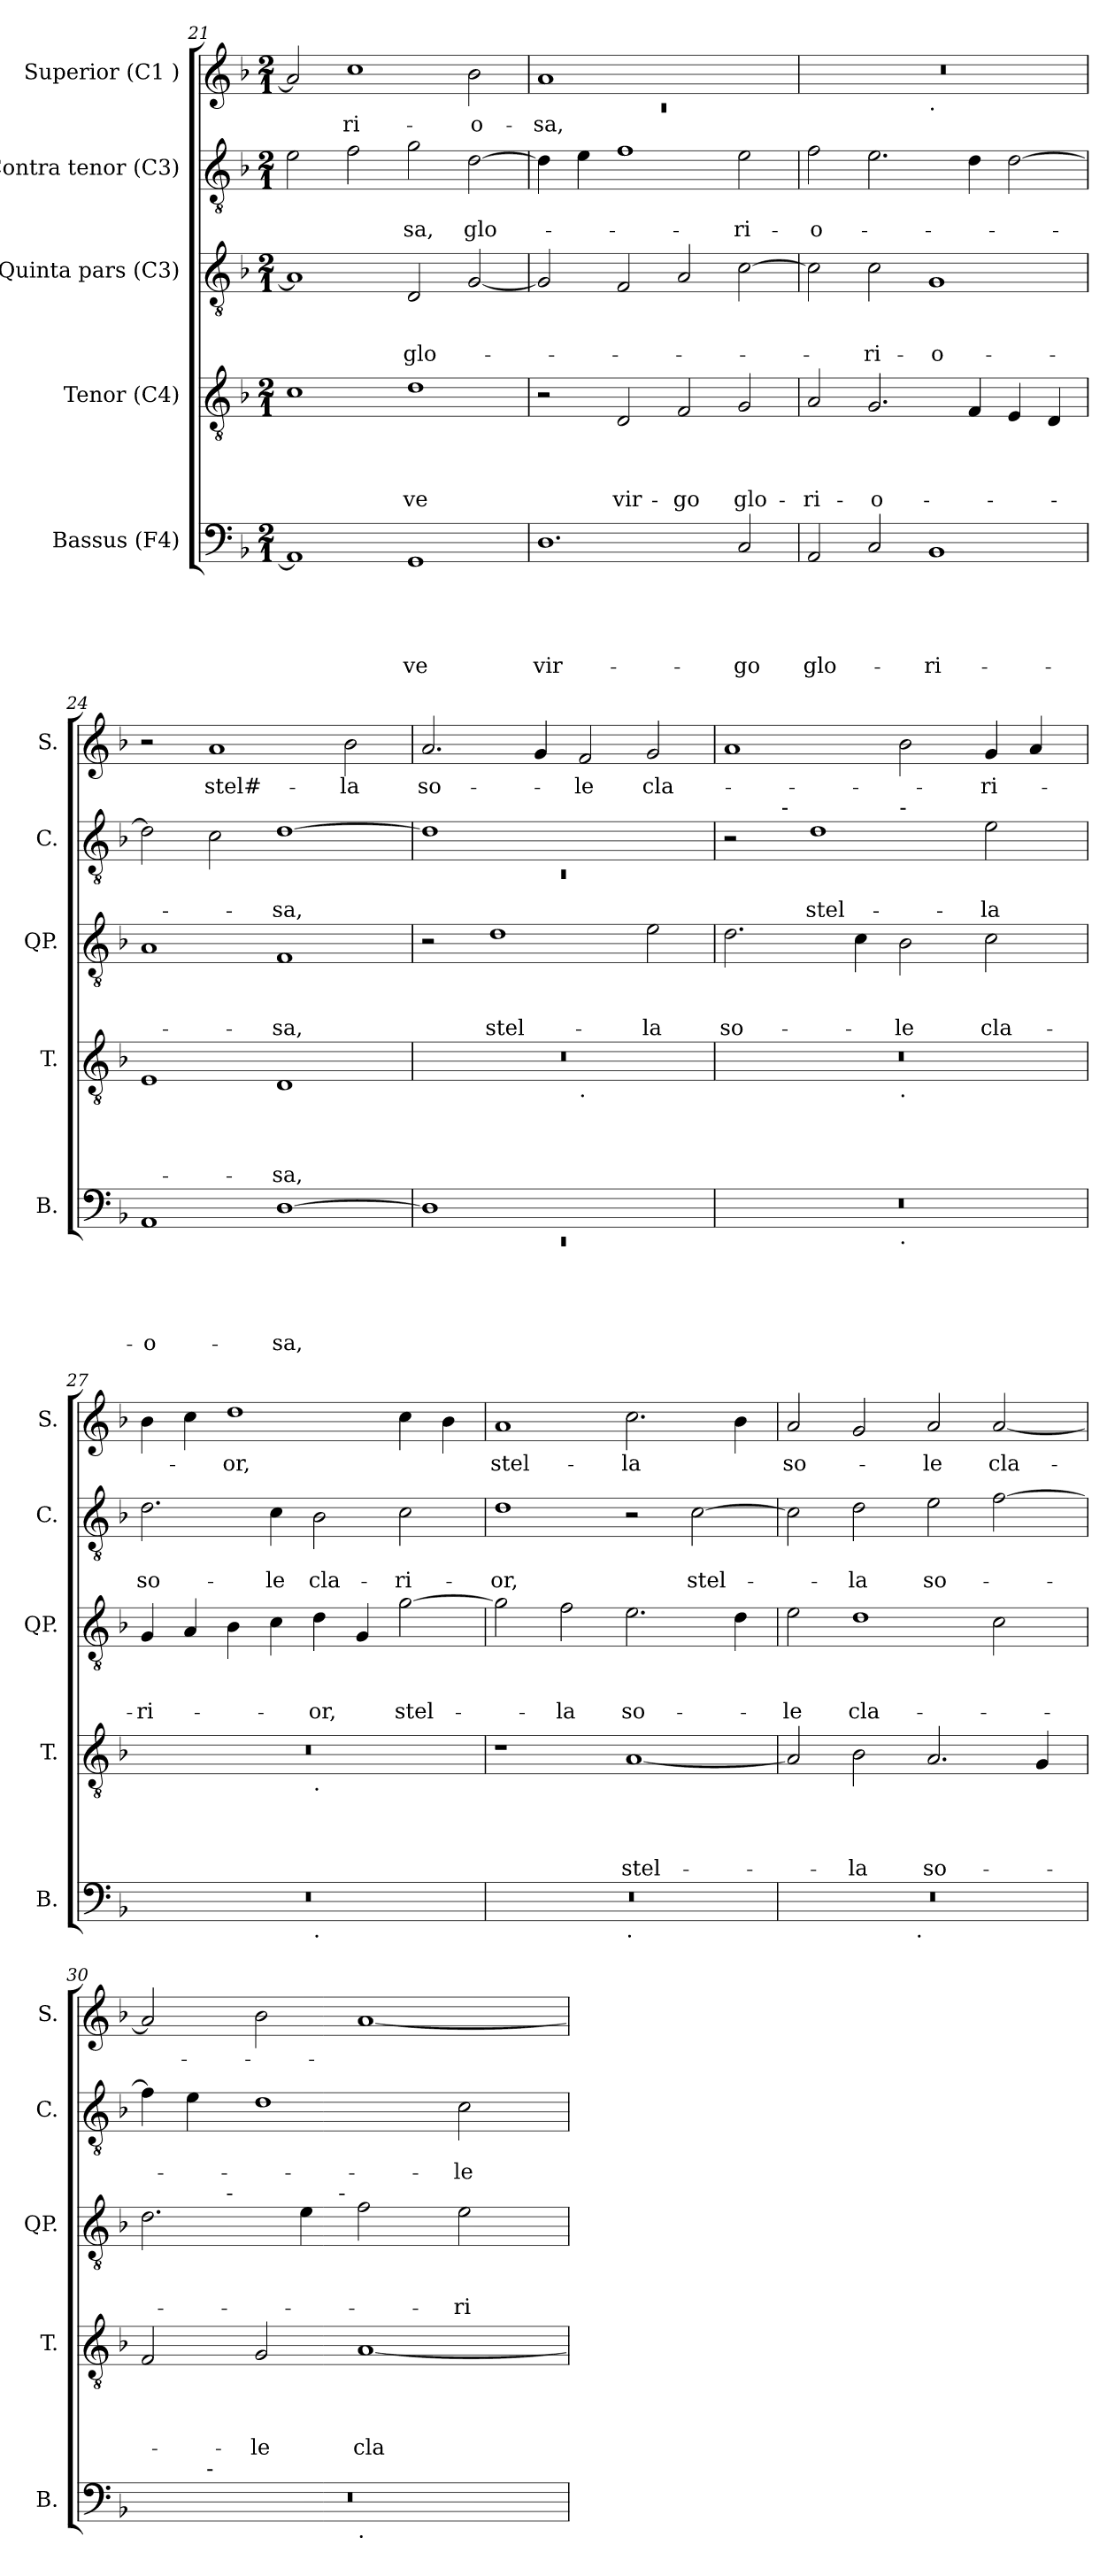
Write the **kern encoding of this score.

**kern	**text	**text	**text	**text	**text	**kern	**text	**text	**text	**text	**kern	**text	**text	**text	**kern	**text	**text	**kern	**text
*part5	*part5	*part5	*part5	*part5	*part5	*part4	*part4	*part4	*part4	*part4	*part3	*part3	*part3	*part3	*part2	*part2	*part2	*part1	*part1
*staff5	*staff5	*staff5	*staff5	*staff5	*staff5	*staff4	*staff4	*staff4	*staff4	*staff4	*staff3	*staff3	*staff3	*staff3	*staff2	*staff2	*staff2	*staff1	*staff1
*I"Bassus (F4)	*	*	*	*	*	*I"Tenor (C4)	*	*	*	*	*I"Quinta pars (C3)	*	*	*	*I"Contra tenor (C3)	*	*	*I"Superior (C1 )	*
*I'B.	*	*	*	*	*	*I'T.	*	*	*	*	*I'QP.	*	*	*	*I'C.	*	*	*I'S.	*
*clefF4	*	*	*	*	*	*clefGv2	*	*	*	*	*clefGv2	*	*	*	*clefGv2	*	*	*clefG2	*
*k[b-]	*	*	*	*	*	*k[b-]	*	*	*	*	*k[b-]	*	*	*	*k[b-]	*	*	*k[b-]	*
*F:	*	*	*	*	*	*F:	*	*	*	*	*F:	*	*	*	*F:	*	*	*F:	*
*M2/1	*	*	*	*	*	*M2/1	*	*	*	*	*M2/1	*	*	*	*M2/1	*	*	*M2/1	*
=21	=21	=21	=21	=21	=21	=21	=21	=21	=21	=21	=21	=21	=21	=21	=21	=21	=21	=21	=21
1AA]	.	.	.	.	.	1c	.	.	.	.	1A]	.	.	.	2e\	.	.	2a/]	.
!	!	!	!	!	!	!	!	!	!	!	!	!	!	!	!	!	!	!	!LO:LY:b
.	.	.	.	.	.	.	.	.	.	.	.	.	.	.	2f\	.	.	1cc	-ri-
!	!	!	!	!	!LO:LY:b	!	!	!	!	!LO:LY:b	!	!	!	!LO:LY:b	!	!	!LO:LY:b	!	!
1GG	.	.	.	.	-ve	1d	.	.	.	-ve	2D/	.	.	glo-	2g\	.	-sa,	.	.
!	!	!	!	!	!	!	!	!	!	!	!	!	!	!	!	!	!LO:LY:b	!	!LO:LY:b
.	.	.	.	.	.	.	.	.	.	.	[<2G/	.	.	.	[<2d\	.	glo-	2b-\	-o-
!!LO:LB:g=z
=22	=22	=22	=22	=22	=22	=22	=22	=22	=22	=22	=22	=22	=22	=22	=22	=22	=22	=22	=22
*	*	*	*	*	*	*	*	*	*	*	*	*	*	*	*	*	*	*^	*
!	!	!	!	!	!LO:LY:b	!	!	!	!	!	!	!	!	!	!	!	!	!	!LO:N:vis=1	!LO:LY:b
1.D	.	.	.	.	vir-	2r	.	.	.	.	2G/]	.	.	.	4d\]	.	.	1a	0rc	-sa,
.	.	.	.	.	.	.	.	.	.	.	.	.	.	.	4e\	.	.	.	.	.
!	!	!	!	!	!	!	!	!	!	!LO:LY:b	!	!	!	!	!	!	!	!	!	!
.	.	.	.	.	.	2D/	.	.	.	vir-	2F/	.	.	.	1f	.	.	.	.	.
!	!	!	!	!	!	!	!	!	!	!LO:LY:b	!	!	!	!	!	!	!	!	!	!
.	.	.	.	.	.	2F/	.	.	.	-go	2A/	.	.	.	.	.	.	1ryy	.	.
!	!	!	!	!	!LO:LY:b	!	!	!	!	!LO:LY:b	!	!	!	!	!	!	!LO:LY:b	!	!	!
2C/	.	.	.	.	-go	2G/	.	.	.	glo-	[>2c\	.	.	.	2e\	.	-ri-	.	.	.
=23	=23	=23	=23	=23	=23	=23	=23	=23	=23	=23	=23	=23	=23	=23	=23	=23	=23	=23	=23	=23
!	!	!	!	!	!LO:LY:b	!	!	!	!	!LO:LY:b	!	!	!	!	!	!	!LO:LY:b	!	!	!
2AA/	.	.	.	.	glo-	2A/	.	.	.	-ri-	2c\]	.	.	.	2f\	.	-o-	0r	1ryy	.
!	!	!	!	!	!	!	!	!	!	!LO:LY:b	!	!	!	!LO:LY:b	!	!	!	!	!	!
2C/	.	.	.	.	.	2.G/	.	.	.	-o-	2c\	.	.	-ri-	2.e\	.	.	.	.	.
!	!	!	!	!	!	!	!	!	!	!	!	!	!	!	!	!	!	!	!LO:TX:b:t=.	!
!	!	!	!	!	!LO:LY:b	!	!	!	!	!	!	!	!	!LO:LY:b:rj	!	!	!	!	!	!
1BB-	.	.	.	.	-ri-	.	.	.	.	.	1G	.	.	-o-	.	.	.	.	1ryy	.
.	.	.	.	.	.	4F/	.	.	.	.	.	.	.	.	4d\	.	.	.	.	.
.	.	.	.	.	.	4E/	.	.	.	.	.	.	.	.	[>2d\	.	.	.	.	.
.	.	.	.	.	.	4D/	.	.	.	.	.	.	.	.	.	.	.	.	.	.
=24	=24	=24	=24	=24	=24	=24	=24	=24	=24	=24	=24	=24	=24	=24	=24	=24	=24	=24	=24	=24
!	!	!	!	!	!LO:LY:b:rj	!	!	!	!	!	!	!	!	!	!	!	!	!	!	!
*	*	*	*	*	*	*	*	*	*	*	*	*	*	*	*	*	*	*v	*v	*
1AA	.	.	.	.	-o-	1E	.	.	.	.	1A	.	.	.	2d\]	.	.	2r	.
!	!	!	!	!	!	!	!	!	!	!	!	!	!	!	!	!	!	!	!LO:LY:b:rj
.	.	.	.	.	.	.	.	.	.	.	.	.	.	.	2c\	.	.	1a	stel#-
!	!	!	!	!	!LO:LY:b	!	!	!	!	!LO:LY:b	!	!	!	!LO:LY:b	!	!	!LO:LY:b	!	!
[>1D	.	.	.	.	-sa,	1D	.	.	.	-sa,	1F	.	.	-sa,	[>1d	.	-sa,	.	.
!	!	!	!	!	!	!	!	!	!	!	!	!	!	!	!	!	!	!	!LO:LY:b
.	.	.	.	.	.	.	.	.	.	.	.	.	.	.	.	.	.	2b-\	-la
=25	=25	=25	=25	=25	=25	=25	=25	=25	=25	=25	=25	=25	=25	=25	=25	=25	=25	=25	=25
*^	*	*	*	*	*	*	*	*	*	*	*	*	*	*	*^	*	*	*	*
!	!LO:N:vis=1	!	!	!	!	!	!	!	!	!	!	!	!	!	!	!	!LO:N:vis=1	!	!	!	!LO:LY:b
*	*	*	*	*	*	*	*^	*	*	*	*	*	*	*	*	*	*	*	*	*	*
1D]	0rEE	.	.	.	.	.	0r	1ryy	.	.	.	.	2r	.	.	.	1d]	0rC	.	.	2.a/	so-
!	!	!	!	!	!	!	!	!	!	!	!	!	!	!	!	!LO:LY:b	!	!	!	!	!	!
.	.	.	.	.	.	.	.	.	.	.	.	.	1d	.	.	stel-	.	.	.	.	.	.
.	.	.	.	.	.	.	.	.	.	.	.	.	.	.	.	.	.	.	.	.	4g/	.
!	!	!	!	!	!	!	!	!LO:TX:b:t=.	!	!	!	!	!	!	!	!	!	!	!	!	!	!
!	!	!	!	!	!	!	!	!	!	!	!	!	!	!	!	!	!	!	!	!	!	!LO:LY:b
1ryy	.	.	.	.	.	.	.	1ryy	.	.	.	.	.	.	.	.	1ryy	.	.	.	2f/	-le
!	!	!	!	!	!	!	!	!	!	!	!	!	!	!	!	!LO:LY:b	!	!	!	!	!	!LO:LY:b
.	.	.	.	.	.	.	.	.	.	.	.	.	2e\	.	.	-la	.	.	.	.	2g/	cla-
*	*	*	*	*	*	*	*	*	*	*	*	*	*	*	*	*	*v	*v	*	*	*	*
!!LO:PB:g=z
=26	=26	=26	=26	=26	=26	=26	=26	=26	=26	=26	=26	=26	=26	=26	=26	=26	=26	=26	=26	=26	=26
!	!	!	!	!	!	!	!	!	!	!	!	!	!	!	!	!LO:LY:b	!	!	!	!	!
*	*	*	*	*	*	*	*	*	*	*	*	*	*	*	*	*	*^	*	*	*	*
*	*	*	*	*	*	*	*	*	*	*	*	*	*	*	*	*	*	*^	*	*	*	*
0r	1ryy	.	.	.	.	.	0r	1ryy	.	.	.	.	2.d\	.	.	so-	2r	4.ryy	1ryy	.	.	1a	.
!	!	!	!	!	!	!	!	!	!	!	!	!	!	!	!	!	!	!LO:TX:a:t=-	!	!	!	!	!
.	.	.	.	.	.	.	.	.	.	.	.	.	.	.	.	.	.	1ryy	.	.	.	.	.
!	!	!	!	!	!	!	!	!	!	!	!	!	!	!	!	!	!	!	!	!	!LO:LY:b	!	!
.	.	.	.	.	.	.	.	.	.	.	.	.	.	.	.	.	1d	.	.	.	stel-	.	.
.	.	.	.	.	.	.	.	.	.	.	.	.	4c\	.	.	.	.	.	.	.	.	.	.
!	!	!	!	!	!	!	!	!	!	!	!	!	!	!	!	!	!	!	!LO:TX:a:t=-	!	!	!	!
!	!	!	!	!	!	!	!	!LO:TX:b:t=.	!	!	!	!	!	!	!	!	!	!	!	!	!	!	!
!	!LO:TX:b:t=.	!	!	!	!	!	!	!	!	!	!	!	!	!	!	!	!	!	!	!	!	!	!
!	!	!	!	!	!	!	!	!	!	!	!	!	!	!	!	!LO:LY:b	!	!	!	!	!	!	!
.	1ryy	.	.	.	.	.	.	1ryy	.	.	.	.	2B-\	.	.	-le	.	.	1ryy	.	.	2b-\	.
.	.	.	.	.	.	.	.	.	.	.	.	.	.	.	.	.	.	2ryy	.	.	.	.	.
!	!	!	!	!	!	!	!	!	!	!	!	!	!	!	!	!LO:LY:b	!	!	!	!	!LO:LY:b	!	!LO:LY:b
.	.	.	.	.	.	.	.	.	.	.	.	.	2c\	.	.	cla-	2e\	.	.	.	-la	4g/	-ri-
.	.	.	.	.	.	.	.	.	.	.	.	.	.	.	.	.	.	.	.	.	.	4a/	.
.	.	.	.	.	.	.	.	.	.	.	.	.	.	.	.	.	.	8ryy	.	.	.	.	.
=27	=27	=27	=27	=27	=27	=27	=27	=27	=27	=27	=27	=27	=27	=27	=27	=27	=27	=27	=27	=27	=27	=27	=27
!	!	!	!	!	!	!	!	!	!	!	!	!	!	!	!	!LO:LY:b	!	!	!	!	!LO:LY:b	!	!
*	*	*	*	*	*	*	*	*	*	*	*	*	*	*	*	*	*v	*v	*v	*	*	*	*
0r	1ryy	.	.	.	.	.	0r	1ryy	.	.	.	.	4G/	.	.	-ri-	2.d\	.	so-	4b-\	.
.	.	.	.	.	.	.	.	.	.	.	.	.	4A/	.	.	.	.	.	.	4cc\	.
!	!	!	!	!	!	!	!	!	!	!	!	!	!	!	!	!	!	!	!	!	!LO:LY:b
.	.	.	.	.	.	.	.	.	.	.	.	.	4B-\	.	.	.	.	.	.	1dd	-or,
!	!	!	!	!	!	!	!	!	!	!	!	!	!	!	!	!	!	!	!LO:LY:b	!	!
.	.	.	.	.	.	.	.	.	.	.	.	.	4c\	.	.	.	4c\	.	-le	.	.
!	!	!	!	!	!	!	!	!LO:TX:b:t=.	!	!	!	!	!	!	!	!	!	!	!	!	!
!	!LO:TX:b:t=.	!	!	!	!	!	!	!	!	!	!	!	!	!	!	!	!	!	!	!	!
!	!	!	!	!	!	!	!	!	!	!	!	!	!	!	!	!LO:LY:b	!	!	!LO:LY:b	!	!
.	1ryy	.	.	.	.	.	.	1ryy	.	.	.	.	4d\	.	.	-or,	2B-\	.	cla-	.	.
.	.	.	.	.	.	.	.	.	.	.	.	.	4G/	.	.	.	.	.	.	.	.
!	!	!	!	!	!	!	!	!	!	!	!	!	!	!	!	!LO:LY:b	!	!	!LO:LY:b	!	!
.	.	.	.	.	.	.	.	.	.	.	.	.	[>2g\	.	.	stel-	2c\	.	-ri-	4cc\	.
.	.	.	.	.	.	.	.	.	.	.	.	.	.	.	.	.	.	.	.	4b-\	.
=28	=28	=28	=28	=28	=28	=28	=28	=28	=28	=28	=28	=28	=28	=28	=28	=28	=28	=28	=28	=28	=28
!	!	!	!	!	!	!	!	!	!	!	!	!	!	!	!	!	!	!	!LO:LY:b	!	!LO:LY:b
*	*	*	*	*	*	*	*v	*v	*	*	*	*	*	*	*	*	*	*	*	*	*
0r	1ryy	.	.	.	.	.	1r	.	.	.	.	2g\]	.	.	.	1d	.	-or,	1a	stel-
!	!	!	!	!	!	!	!	!	!	!	!	!	!	!	!LO:LY:b	!	!	!	!	!
.	.	.	.	.	.	.	.	.	.	.	.	2f\	.	.	-la	.	.	.	.	.
!	!LO:TX:b:t=.	!	!	!	!	!	!	!	!	!	!	!	!	!	!	!	!	!	!	!
!	!	!	!	!	!	!	!	!	!	!	!LO:LY:b	!	!	!	!LO:LY:b	!	!	!	!	!LO:LY:b
.	1ryy	.	.	.	.	.	[<1A	.	.	.	stel-	2.e\	.	.	so-	2r	.	.	2.cc\	-la
!	!	!	!	!	!	!	!	!	!	!	!	!	!	!	!	!	!	!LO:LY:b	!	!
.	.	.	.	.	.	.	.	.	.	.	.	.	.	.	.	[>2c\	.	stel-	.	.
.	.	.	.	.	.	.	.	.	.	.	.	4d\	.	.	.	.	.	.	4b-\	.
=29	=29	=29	=29	=29	=29	=29	=29	=29	=29	=29	=29	=29	=29	=29	=29	=29	=29	=29	=29	=29
!	!	!	!	!	!	!	!	!	!	!	!	!	!	!	!LO:LY:b	!	!	!	!	!LO:LY:b
0r	2ryy	.	.	.	.	.	2A/]	.	.	.	.	2e\	.	.	-le	2c\]	.	.	2a/	so-
!	!	!	!	!	!	!	!	!	!	!	!LO:LY:b	!	!	!	!LO:LY:b	!	!	!LO:LY:b	!	!
.	4...ryy	.	.	.	.	.	2B-\	.	.	.	-la	1d	.	.	cla-	2d\	.	-la	2g/	.
!	!LO:TX:b:t=.	!	!	!	!	!	!	!	!	!	!	!	!	!	!	!	!	!	!	!
.	1ryy	.	.	.	.	.	.	.	.	.	.	.	.	.	.	.	.	.	.	.
!	!	!	!	!	!	!	!	!	!	!	!LO:LY:b	!	!	!	!	!	!	!LO:LY:b	!	!LO:LY:b
.	.	.	.	.	.	.	2.A/	.	.	.	so-	.	.	.	.	2e\	.	so-	2a/	-le
!	!	!	!	!	!	!	!	!	!	!	!	!	!	!	!	!	!	!	!	!LO:LY:b
.	.	.	.	.	.	.	.	.	.	.	.	2c\	.	.	.	[<2f\	.	.	[<2a/	cla-
.	.	.	.	.	.	.	4G/	.	.	.	.	.	.	.	.	.	.	.	.	.
.	32ryy	.	.	.	.	.	.	.	.	.	.	.	.	.	.	.	.	.	.	.
!!LO:LB:g=z
=30	=30	=30	=30	=30	=30	=30	=30	=30	=30	=30	=30	=30	=30	=30	=30	=30	=30	=30	=30	=30
*	*^	*	*	*	*	*	*	*	*	*	*	*^	*	*	*	*	*	*	*	*
*	*	*	*	*	*	*	*	*	*	*	*	*	*	*^	*	*	*	*	*	*	*	*
0r	4ryy	1ryy	.	.	.	.	.	2F/	.	.	.	.	2.d\	4.ryy	2...ryy	.	.	.	4f\]	.	.	2a/]	.
.	16ryy	.	.	.	.	.	.	.	.	.	.	.	.	.	.	.	.	.	4e\	.	.	.	.
!	!LO:TX:a:t=-	!	!	!	!	!	!	!	!	!	!	!	!	!	!	!	!	!	!	!	!	!	!
.	1ryy	.	.	.	.	.	.	.	.	.	.	.	.	.	.	.	.	.	.	.	.	.	.
!	!	!	!	!	!	!	!	!	!	!	!	!	!	!LO:TX:a:t=-	!	!	!	!	!	!	!	!	!
.	.	.	.	.	.	.	.	.	.	.	.	.	.	1ryy	.	.	.	.	.	.	.	.	.
!	!	!	!	!	!	!	!	!	!	!	!	!LO:LY:b	!	!	!	!	!	!	!	!	!	!	!
.	.	.	.	.	.	.	.	2G/	.	.	.	-le	.	.	.	.	.	.	1d	.	.	2b-\	.
.	.	.	.	.	.	.	.	.	.	.	.	.	4e\	.	.	.	.	.	.	.	.	.	.
!	!	!	!	!	!	!	!	!	!	!	!	!	!	!	!LO:TX:a:t=-	!	!	!	!	!	!	!	!
.	.	.	.	.	.	.	.	.	.	.	.	.	.	.	1ryy	.	.	.	.	.	.	.	.
!	!	!LO:TX:b:t=.	!	!	!	!	!	!	!	!	!	!	!	!	!	!	!	!	!	!	!	!	!
!	!	!	!	!	!	!	!	!	!	!	!	!LO:LY:b	!	!	!	!	!	!	!	!	!	!	!
.	.	1ryy	.	.	.	.	.	[<1A	.	.	.	cla-	2f\	.	.	.	.	.	.	.	.	[<1a	.
.	2ryy	.	.	.	.	.	.	.	.	.	.	.	.	.	.	.	.	.	.	.	.	.	.
.	.	.	.	.	.	.	.	.	.	.	.	.	.	2ryy	.	.	.	.	.	.	.	.	.
!	!	!	!	!	!	!	!	!	!	!	!	!	!	!	!	!	!	!LO:LY:b	!	!	!LO:LY:b	!	!
.	.	.	.	.	.	.	.	.	.	.	.	.	2e\	.	.	.	.	-ri-	2c\	.	-le	.	.
.	8.ryy	.	.	.	.	.	.	.	.	.	.	.	.	.	.	.	.	.	.	.	.	.	.
.	.	.	.	.	.	.	.	.	.	.	.	.	.	8ryy	.	.	.	.	.	.	.	.	.
.	.	.	.	.	.	.	.	.	.	.	.	.	.	.	16ryy	.	.	.	.	.	.	.	.
*v	*v	*v	*	*	*	*	*	*	*	*	*	*	*v	*v	*v	*	*	*	*	*	*	*	*
=	=	=	=	=	=	=	=	=	=	=	=	=	=	=	=	=	=	=	=
*-	*-	*-	*-	*-	*-	*-	*-	*-	*-	*-	*-	*-	*-	*-	*-	*-	*-	*-	*-
